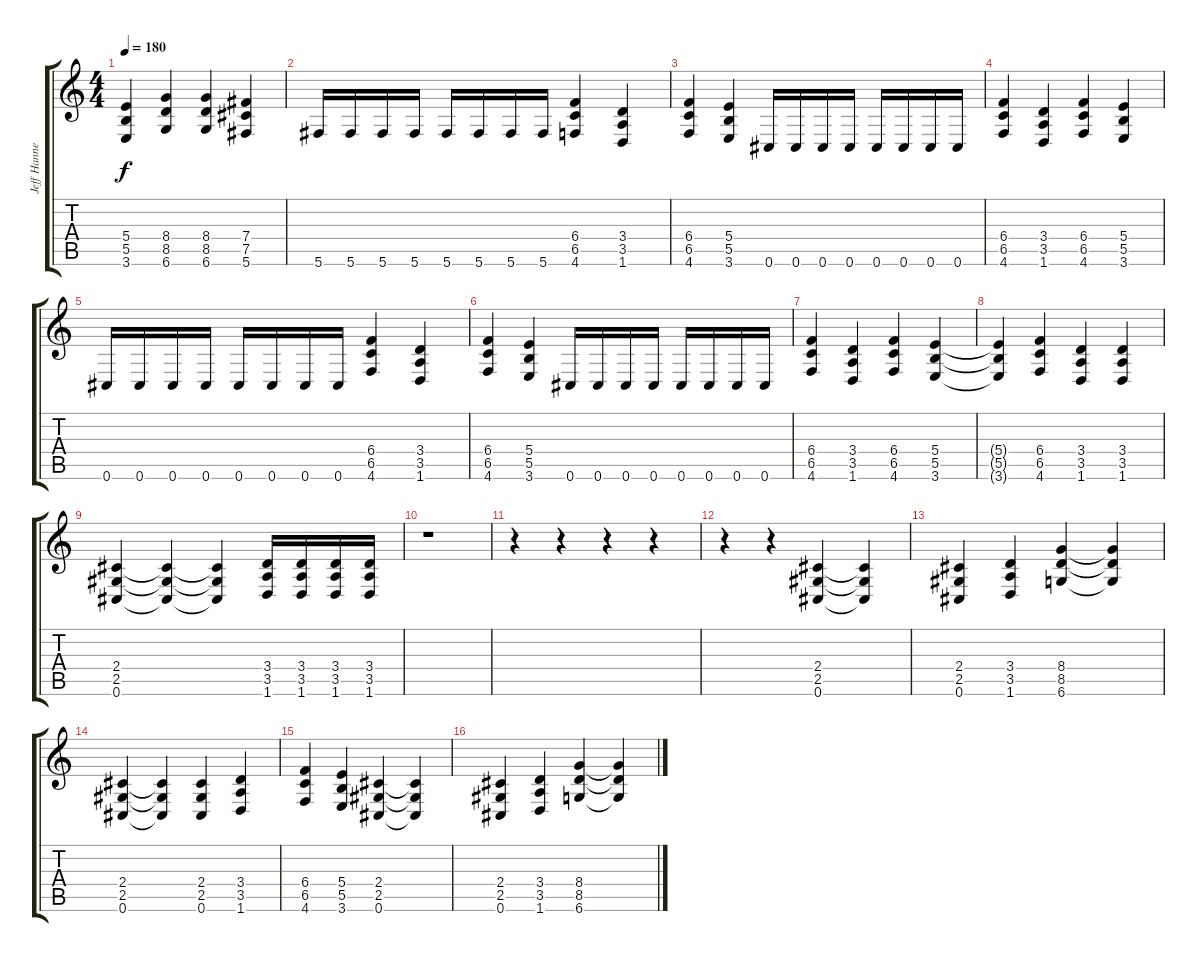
\track ("Jeff Hanneman" "Jeff Hanne") {instrument distortionguitar}
\staff {score tabs}
\tuning (Db4 Ab3 E3 B2 Gb2 Db2) {hide}
\ts (4 4)
\tempo 180
\clef g2
\ks c
(5.4 5.5 3.6).4{dy f} (8.4 8.5 6.6).4 (8.4 8.5 6.6).4 (7.4 7.5 5.6).4 |
5.6.16 5.6.16 5.6.16 5.6.16 5.6.16 5.6.16 5.6.16 5.6.16 (6.4 6.5 4.6).4 (3.4 3.5 1.6).4 |
(6.4 6.5 4.6).4 (5.4 5.5 3.6).4 0.6.16 0.6.16 0.6.16 0.6.16 0.6.16 0.6.16 0.6.16 0.6.16 |
(6.4 6.5 4.6).4 (3.4 3.5 1.6).4 (6.4 6.5 4.6).4 (5.4 5.5 3.6).4 |
0.6.16 0.6.16 0.6.16 0.6.16 0.6.16 0.6.16 0.6.16 0.6.16 (6.4 6.5 4.6).4 (3.4 3.5 1.6).4 |
(6.4 6.5 4.6).4 (5.4 5.5 3.6).4 0.6.16 0.6.16 0.6.16 0.6.16 0.6.16 0.6.16 0.6.16 0.6.16 |
(6.4 6.5 4.6).4 (3.4 3.5 1.6).4 (6.4 6.5 4.6).4 (5.4 5.5 3.6).4 |
(5.4{t} 5.5{t} 3.6{t}).4 (6.4 6.5 4.6).4 (3.4 3.5 1.6).4 (3.4 3.5 1.6).4 |
(2.4 2.5 0.6).4 (2.4{t} 2.5{t} 0.6{t}).4 (2.4{t} 2.5{t} 0.6{t}).4 (3.4 3.5 1.6).16 (3.4 3.5 1.6).16 (3.4 3.5 1.6).16 (3.4 3.5 1.6).16 |
r.1 |
r.4 r.4 r.4 r.4 |
r.4 r.4 (2.4 2.5 0.6).4 (2.4{t} 2.5{t} 0.6{t}).4 |
(2.4 2.5 0.6).4 (3.4 3.5 1.6).4 (8.4 8.5 6.6).4 (8.4{t} 8.5{t} 6.6{t}).4 |
(2.4 2.5 0.6).4 (2.4{t} 2.5{t} 0.6{t}).4 (2.4 2.5 0.6).4 (3.4 3.5 1.6).4 |
(6.4 6.5 4.6).4 (5.4 5.5 3.6).4 (2.4 2.5 0.6).4 (2.4{t} 2.5{t} 0.6{t}).4 |
(2.4 2.5 0.6).4 (3.4 3.5 1.6).4 (8.4 8.5 6.6).4 (8.4{t} 8.5{t} 6.6{t}).4
